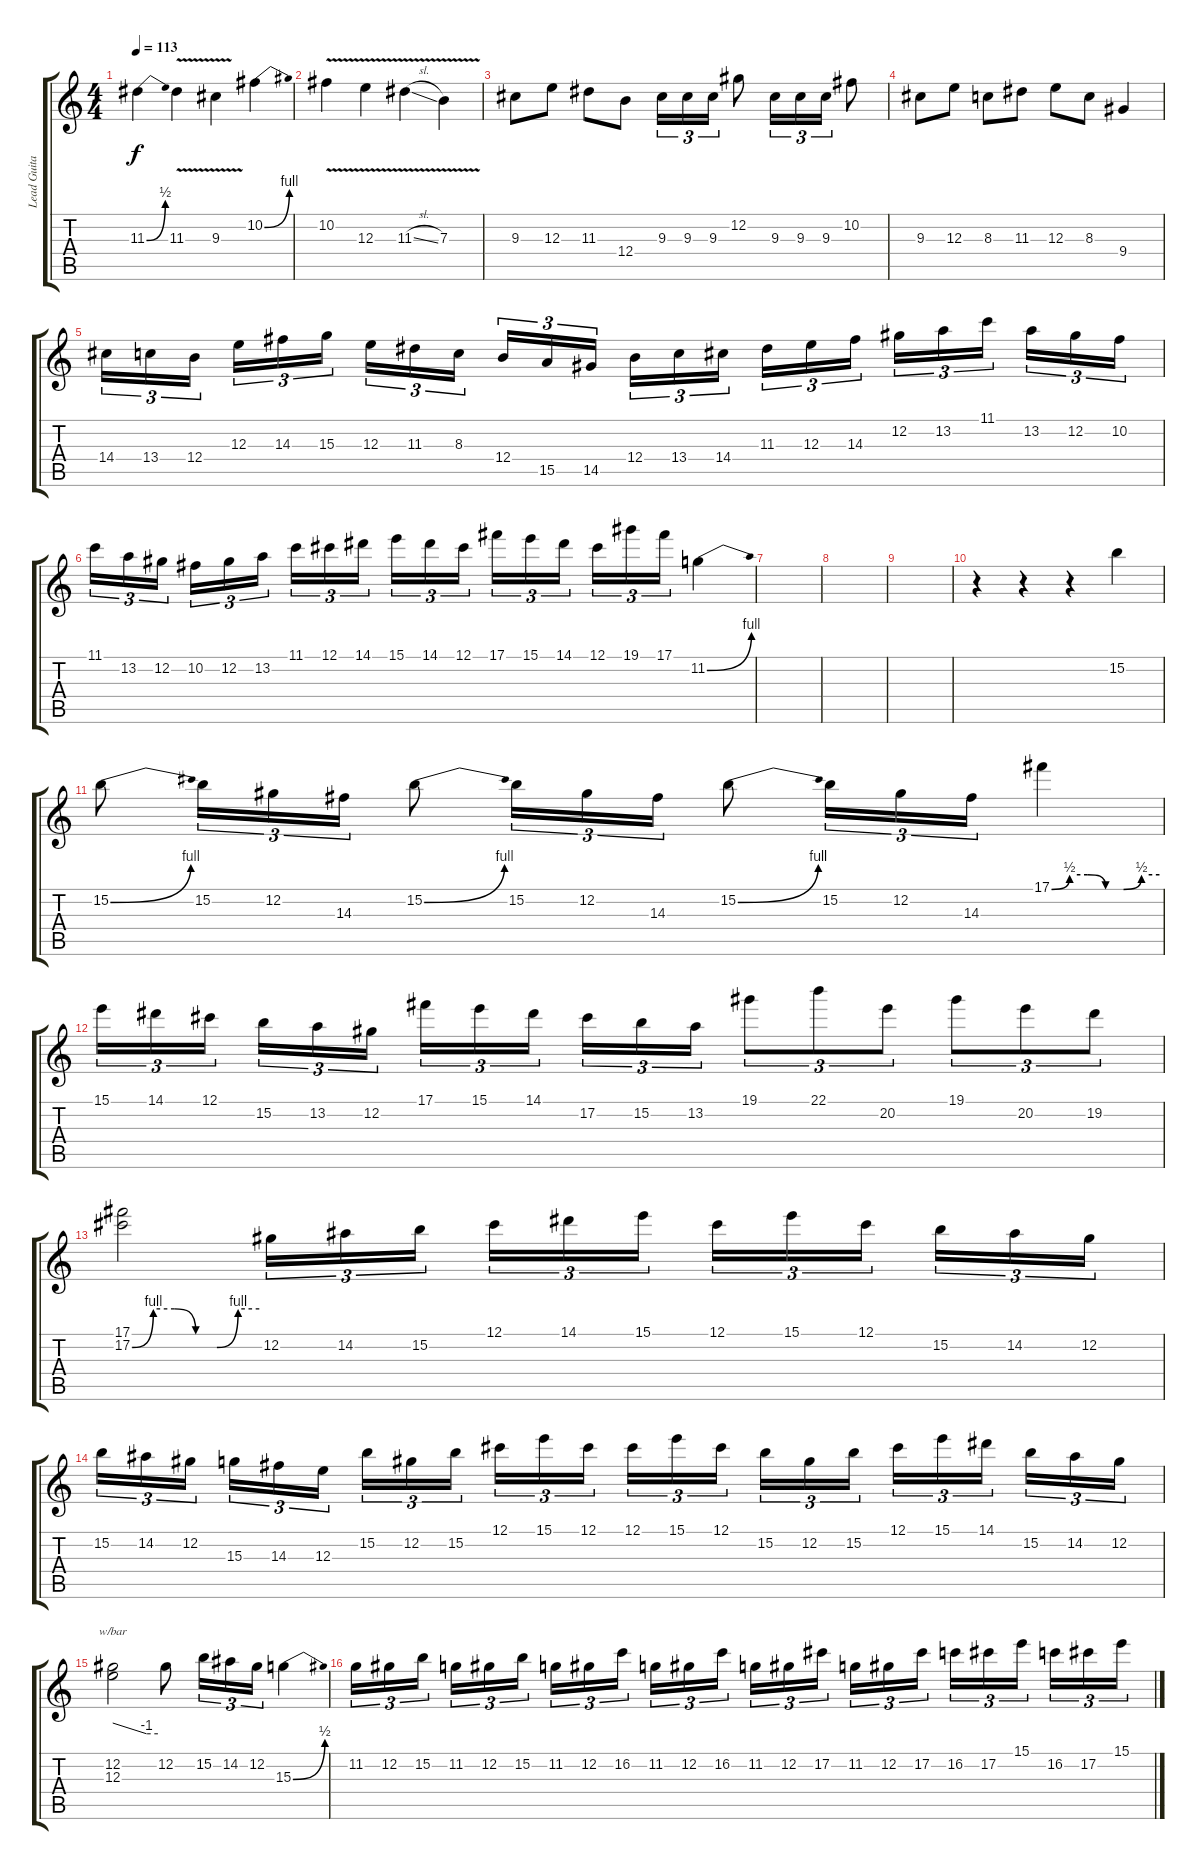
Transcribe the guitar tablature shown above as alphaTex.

\track ("Lead Guitar" "Lead Guita") {instrument overdrivenguitar}
\staff {score tabs}
\tuning (Db4 Ab3 E3 B2 Gb2 Db2) {hide}
\ts (4 4)
\tempo 113
\clef g2
\ks c
11.3{be (bend 0 0 60 2)}.4{dy f} 11.3{v}.4 9.3{v}.4 10.2{be (bend 0 0 60 4)}.4 |
10.2{v}.4 12.3{v}.4 11.3{v sl}.4 7.3{v}.4 |
9.3.8 12.3.8 11.3.8 12.4.8 9.3.16{tu (3 2)} 9.3.16{tu (3 2)} 9.3.16{tu (3 2)} 12.2.8 9.3.16{tu (3 2)} 9.3.16{tu (3 2)} 9.3.16{tu (3 2)} 10.2.8 |
9.3.8 12.3.8 8.3.8 11.3.8 12.3.8 8.3.8 9.4.4 |
14.4.16{tu (3 2)} 13.4.16{tu (3 2)} 12.4.16{tu (3 2) beam splitsecondary} 12.3.16{tu (3 2)} 14.3.16{tu (3 2)} 15.3.16{tu (3 2)} 12.3.16{tu (3 2)} 11.3.16{tu (3 2)} 8.3.16{tu (3 2) beam splitsecondary} 12.4.16{tu (3 2)} 15.5.16{tu (3 2)} 14.5.16{tu (3 2)} 12.4.16{tu (3 2)} 13.4.16{tu (3 2)} 14.4.16{tu (3 2) beam splitsecondary} 11.3.16{tu (3 2)} 12.3.16{tu (3 2)} 14.3.16{tu (3 2)} 12.2.16{tu (3 2)} 13.2.16{tu (3 2)} 11.1.16{tu (3 2) beam splitsecondary} 13.2.16{tu (3 2)} 12.2.16{tu (3 2)} 10.2.16{tu (3 2)} |
11.1.16{tu (3 2)} 13.2.16{tu (3 2)} 12.2.16{tu (3 2) beam splitsecondary} 10.2.16{tu (3 2)} 12.2.16{tu (3 2)} 13.2.16{tu (3 2)} 11.1.16{tu (3 2)} 12.1.16{tu (3 2)} 14.1.16{tu (3 2) beam splitsecondary} 15.1.16{tu (3 2)} 14.1.16{tu (3 2)} 12.1.16{tu (3 2)} 17.1.16{tu (3 2)} 15.1.16{tu (3 2)} 14.1.16{tu (3 2) beam splitsecondary} 12.1.16{tu (3 2)} 19.1.16{tu (3 2)} 17.1.16{tu (3 2)} 11.2{be (bend 0 0 60 4)}.4 |
|
|
|
r.4 r.4 r.4 15.2.4 |
15.2{be (bend 0 0 60 4)}.8 15.2.16{tu (3 2)} 12.2.16{tu (3 2)} 14.3.16{tu (3 2)} 15.2{be (bend 0 0 60 4)}.8 15.2.16{tu (3 2)} 12.2.16{tu (3 2)} 14.3.16{tu (3 2)} 15.2{be (bend 0 0 60 4)}.8 15.2.16{tu (3 2)} 12.2.16{tu (3 2)} 14.3.16{tu (3 2)} 17.1{be (custom 0 0 10 2 20 2 30 0 40 0 50 2 60 2)}.4 |
15.1.16{tu (3 2)} 14.1.16{tu (3 2)} 12.1.16{tu (3 2) beam splitsecondary} 15.2.16{tu (3 2)} 13.2.16{tu (3 2)} 12.2.16{tu (3 2)} 17.1.16{tu (3 2)} 15.1.16{tu (3 2)} 14.1.16{tu (3 2) beam splitsecondary} 17.2.16{tu (3 2)} 15.2.16{tu (3 2)} 13.2.16{tu (3 2)} 19.1.8{tu (3 2)} 22.1.8{tu (3 2)} 20.2.8{tu (3 2)} 19.1.8{tu (3 2)} 20.2.8{tu (3 2)} 19.2.8{tu (3 2)} |
(17.1 17.2{be (custom 0 0 10 4 20 4 30 0 40 0 50 4 60 4)}).2 12.2.16{tu (3 2)} 14.2.16{tu (3 2)} 15.2.16{tu (3 2) beam splitsecondary} 12.1.16{tu (3 2)} 14.1.16{tu (3 2)} 15.1.16{tu (3 2)} 12.1.16{tu (3 2)} 15.1.16{tu (3 2)} 12.1.16{tu (3 2) beam splitsecondary} 15.2.16{tu (3 2)} 14.2.16{tu (3 2)} 12.2.16{tu (3 2)} |
15.2.16{tu (3 2)} 14.2.16{tu (3 2)} 12.2.16{tu (3 2) beam splitsecondary} 15.3.16{tu (3 2)} 14.3.16{tu (3 2)} 12.3.16{tu (3 2)} 15.2.16{tu (3 2)} 12.2.16{tu (3 2)} 15.2.16{tu (3 2) beam splitsecondary} 12.1.16{tu (3 2)} 15.1.16{tu (3 2)} 12.1.16{tu (3 2)} 12.1.16{tu (3 2)} 15.1.16{tu (3 2)} 12.1.16{tu (3 2) beam splitsecondary} 15.2.16{tu (3 2)} 12.2.16{tu (3 2)} 15.2.16{tu (3 2)} 12.1.16{tu (3 2)} 15.1.16{tu (3 2)} 14.1.16{tu (3 2) beam splitsecondary} 15.2.16{tu (3 2)} 14.2.16{tu (3 2)} 12.2.16{tu (3 2)} |
(12.2 12.3).2{tbe (custom default 0 0 45 -4 60 -4)} 12.2.8 15.2.16{tu (3 2)} 14.2.16{tu (3 2)} 12.2.16{tu (3 2)} 15.3{be (bend 0 0 60 2)}.4 |
11.2.16{tu (3 2)} 12.2.16{tu (3 2)} 15.2.16{tu (3 2) beam splitsecondary} 11.2.16{tu (3 2)} 12.2.16{tu (3 2)} 15.2.16{tu (3 2)} 11.2.16{tu (3 2)} 12.2.16{tu (3 2)} 16.2.16{tu (3 2) beam splitsecondary} 11.2.16{tu (3 2)} 12.2.16{tu (3 2)} 16.2.16{tu (3 2)} 11.2.16{tu (3 2)} 12.2.16{tu (3 2)} 17.2.16{tu (3 2) beam splitsecondary} 11.2.16{tu (3 2)} 12.2.16{tu (3 2)} 17.2.16{tu (3 2)} 16.2.16{tu (3 2)} 17.2.16{tu (3 2)} 15.1.16{tu (3 2) beam splitsecondary} 16.2.16{tu (3 2)} 17.2.16{tu (3 2)} 15.1.16{tu (3 2)}
